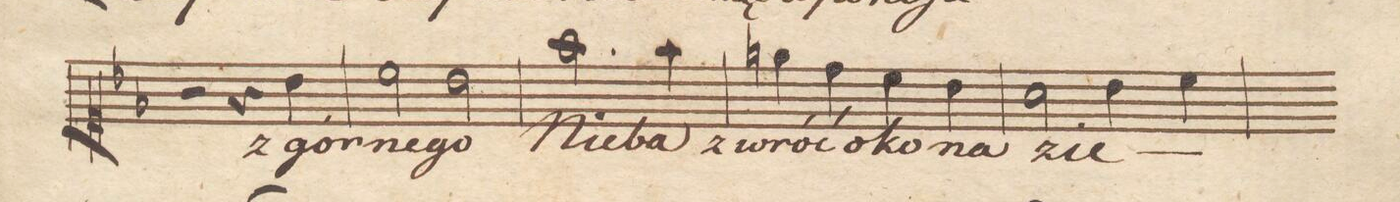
**kern	**text	**dynam
*I"Soprano.	*	*
*clefC1	*	*
*k[b-e-]	*	*
*met(c|)	*	*
*M2/2	*	*
2r	.	.
4r	.	.
4b-\	z_gór-	.
=67	=67	=67
2cc\	-ne-	.
2b-\	-go	.
=68	=68	=68
2.ff\	Nie-	.
4ff\	-ba	.
=69	=69	=69
4een\	-zwróć	.
4dd\	o-	.
4cc\	-ko	.
4b-\	na	.
=70	=70	=70
2a\	zie-	.
4b-\	.	.
4cc\	.	.
=71	=71	=71
*-	*-	*-
